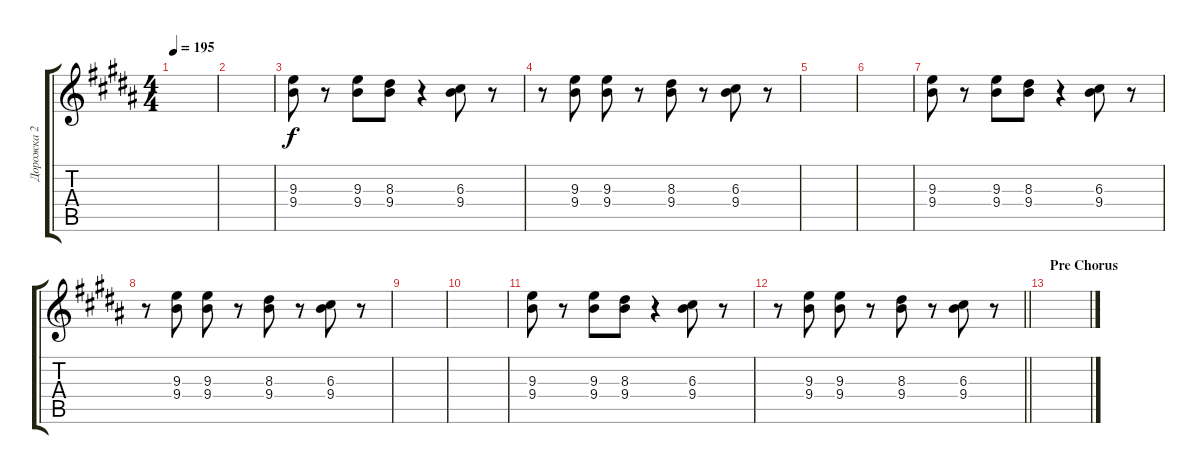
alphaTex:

\track ("Дорожка 2" "Дорожка 2") {instrument distortionguitar}
\staff {score tabs}
\tuning (E4 B3 G3 D3 A2 E2) {hide}
\ts (4 4)
\tempo 195
\clef g2
\ks b
|
|
(9.3 9.4).8 r.8 (9.3 9.4).8 (8.3 9.4).8 r.4 (6.3 9.4).8 r.8 |
r.8 (9.3 9.4).8 (9.3 9.4).8 r.8 (8.3 9.4).8 r.8 (6.3 9.4).8 r.8 |
|
|
(9.3 9.4).8 r.8 (9.3 9.4).8 (8.3 9.4).8 r.4 (6.3 9.4).8 r.8 |
r.8 (9.3 9.4).8 (9.3 9.4).8 r.8 (8.3 9.4).8 r.8 (6.3 9.4).8 r.8 |
|
|
(9.3 9.4).8 r.8 (9.3 9.4).8 (8.3 9.4).8 r.4 (6.3 9.4).8 r.8 |
\barLineRight lightlight
r.8 (9.3 9.4).8 (9.3 9.4).8 r.8 (8.3 9.4).8 r.8 (6.3 9.4).8 r.8 |
\section ("" "Pre Chorus")
